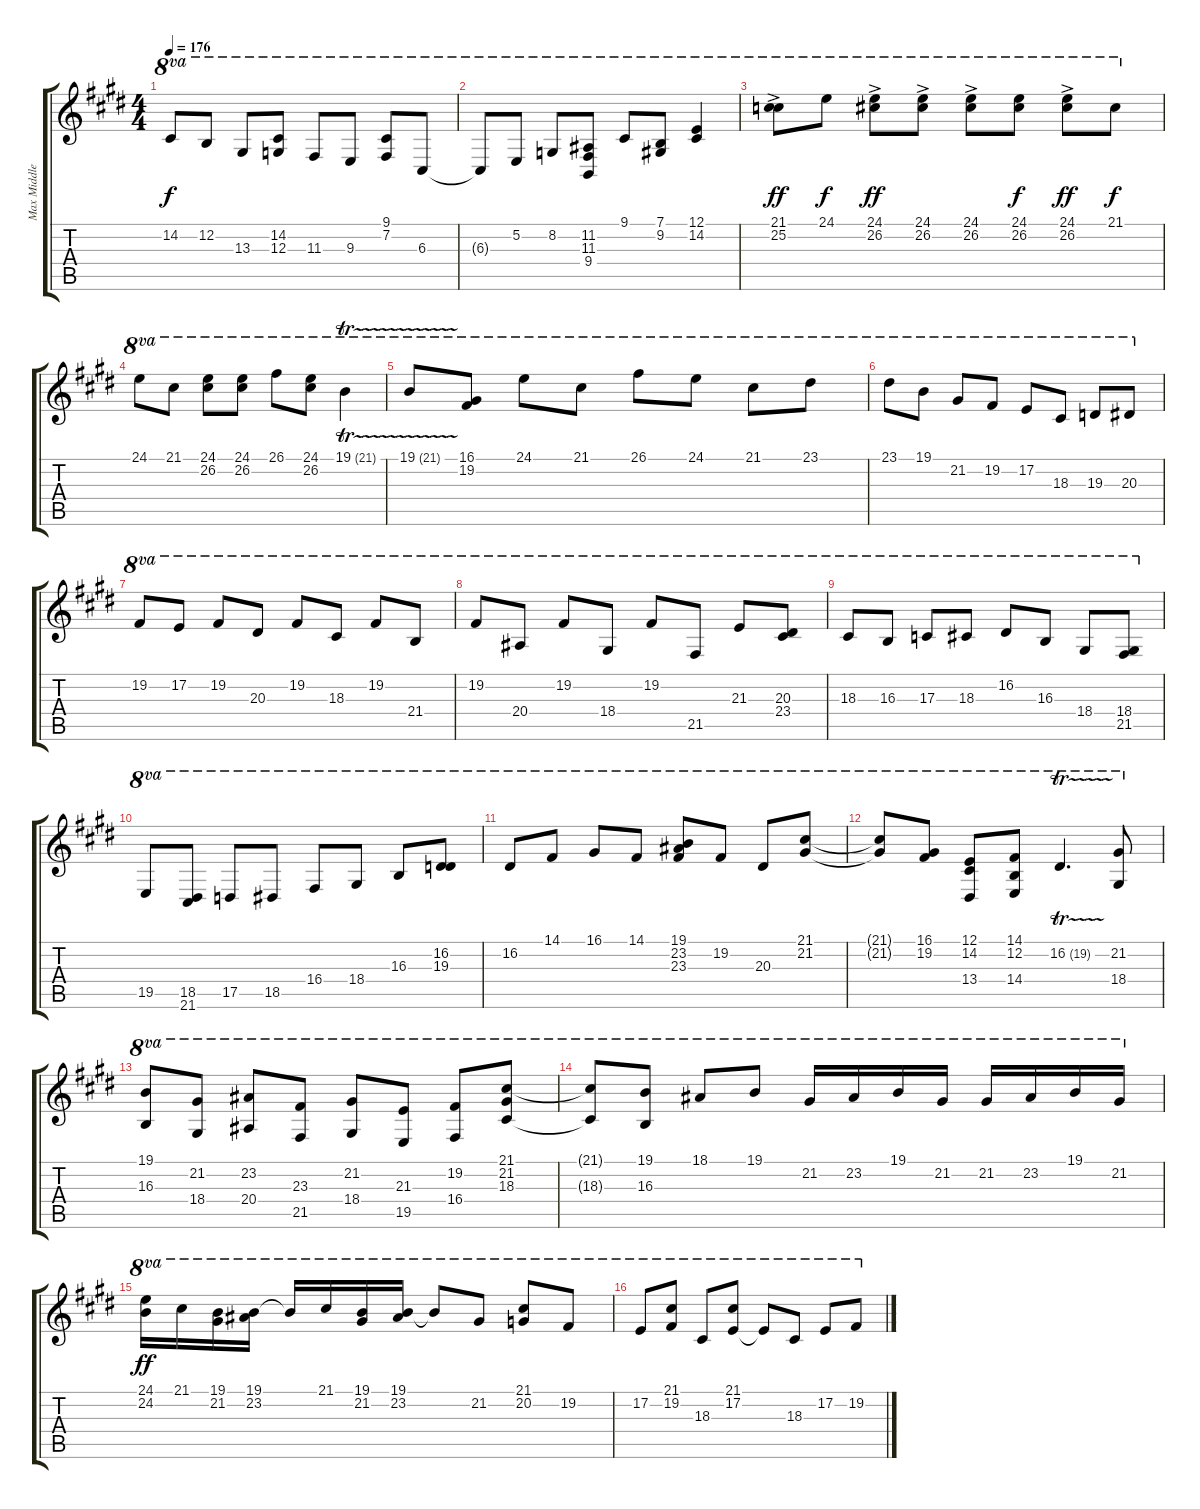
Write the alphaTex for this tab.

\track ("Max Middleton Electric Piano" "Max Middle") {instrument electricpiano1}
\staff {score tabs}
\tuning (E4 B3 G3 D3 A2 E2) {hide}
\ts (4 4)
\tempo 176
\clef g2
\ks e
14.2.8{ot 8va dy f} 12.2.8{ot 8va} 13.3.8{ot 8va} (14.2 12.3).8{ot 8va} 11.3.8{ot 8va} 9.3.8{ot 8va} (9.1 7.2).8{ot 8va} 6.3.8{ot 8va} |
6.3{t}.8{ot 8va} 5.2.8{ot 8va} 8.2.8{ot 8va} (11.2 11.3 9.4).8{ot 8va} 9.1.8{ot 8va} (7.1 9.2).8{ot 8va} (12.1 14.2).4{ot 8va} |
(21.1{ac} 25.2{ac}).8{ot 8va dy ff} 24.1.8{ot 8va dy f} (24.1{ac} 26.2{ac}).8{ot 8va dy ff} (24.1{ac} 26.2{ac}).8{ot 8va} (24.1{ac} 26.2{ac}).8{ot 8va} (24.1 26.2).8{ot 8va dy f} (24.1{ac} 26.2{ac}).8{ot 8va dy ff} 21.1.8{ot 8va dy f} |
24.1.8{ot 8va} 21.1.8{ot 8va} (24.1 26.2).8{ot 8va} (24.1 26.2).8{ot 8va} 26.1.8{ot 8va} (24.1 26.2).8{ot 8va} 19.1{tr (21 32)}.4{ot 8va} |
19.1{tr (21 32)}.8{ot 8va} (16.1 19.2).8{ot 8va} 24.1.8{ot 8va} 21.1.8{ot 8va} 26.1.8{ot 8va} 24.1.8{ot 8va} 21.1.8{ot 8va} 23.1.8{ot 8va} |
23.1.8{ot 8va} 19.1.8{ot 8va} 21.2.8{ot 8va} 19.2.8{ot 8va} 17.2.8{ot 8va} 18.3.8{ot 8va} 19.3.8{ot 8va} 20.3.8{ot 8va} |
19.2.8{ot 8va} 17.2.8{ot 8va} 19.2.8{ot 8va} 20.3.8{ot 8va} 19.2.8{ot 8va} 18.3.8{ot 8va} 19.2.8{ot 8va} 21.4.8{ot 8va} |
19.2.8{ot 8va} 20.4.8{ot 8va} 19.2.8{ot 8va} 18.4.8{ot 8va} 19.2.8{ot 8va} 21.5.8{ot 8va} 21.3.8{ot 8va} (20.3 23.4).8{ot 8va} |
18.3.8{ot 8va} 16.3.8{ot 8va} 17.3.8{ot 8va} 18.3.8{ot 8va} 16.2.8{ot 8va} 16.3.8{ot 8va} 18.4.8{ot 8va} (18.4 21.5).8{ot 8va} |
19.5.8{ot 8va} (18.5 21.6).8{ot 8va} 17.5.8{ot 8va} 18.5.8{ot 8va} 16.4.8{ot 8va} 18.4.8{ot 8va} 16.3.8{ot 8va} (16.2 19.3).8{ot 8va} |
16.2.8{ot 8va} 14.1.8{ot 8va} 16.1.8{ot 8va} 14.1.8{ot 8va} (19.1 23.2 23.3).8{ot 8va} 19.2.8{ot 8va} 20.3.8{ot 8va} (21.1 21.2).8{ot 8va} |
(21.1{t} 21.2{t}).8{ot 8va} (16.1 19.2).8{ot 8va} (12.1 14.2 13.4).8{ot 8va} (14.1 12.2 14.4).8{ot 8va} 16.2{tr (19 32)}.4{d ot 8va} (21.2 18.4).8{ot 8va} |
(19.1 16.3).8{ot 8va} (21.2 18.4).8{ot 8va} (23.2 20.4).8{ot 8va} (23.3 21.5).8{ot 8va} (21.2 18.4).8{ot 8va} (21.3 19.5).8{ot 8va} (19.2 16.4).8{ot 8va} (21.1 21.2 18.3).8{ot 8va} |
(21.1{t} 18.3{t}).8{ot 8va} (19.1 16.3).8{ot 8va} 18.1.8{ot 8va} 19.1.8{ot 8va} 21.2.16{ot 8va} 23.2.16{ot 8va} 19.1.16{ot 8va} 21.2.16{ot 8va} 21.2.16{ot 8va} 23.2.16{ot 8va} 19.1.16{ot 8va} 21.2.16{ot 8va} |
(24.1 24.2).16{ot 8va dy ff} 21.1.16{ot 8va} (19.1 21.2).16{ot 8va} (19.1 23.2).16{ot 8va} 19.1{t}.16{ot 8va} 21.1.16{ot 8va} (19.1 21.2).16{ot 8va} (19.1 23.2).16{ot 8va} 19.1{t}.8{ot 8va} 21.2.8{ot 8va} (21.1 20.2).8{ot 8va} 19.2.8{ot 8va} |
17.2.8{ot 8va} (21.1 19.2).8{ot 8va} 18.3.8{ot 8va} (21.1 17.2).8{ot 8va} 17.2{t}.8{ot 8va} 18.3.8{ot 8va} 17.2.8{ot 8va} 19.2.8{ot 8va}
